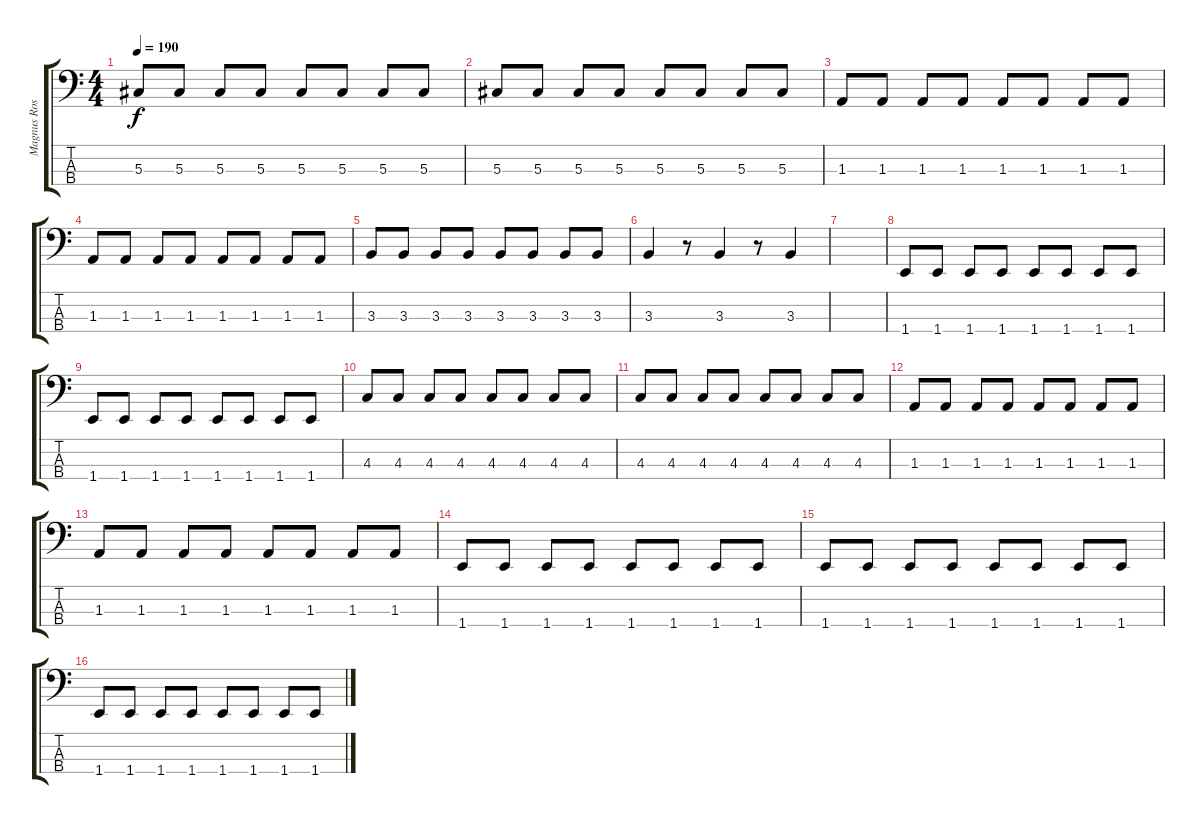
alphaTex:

\track ("Magnus Rosén Bass" "Magnus Ros") {instrument electricbassfinger}
\staff {score tabs}
\tuning (Gb2 Db2 Ab1 Eb1) {hide}
\ts (4 4)
\tempo 190
\clef f4
\ks c
5.3.8{dy f} 5.3.8 5.3.8 5.3.8 5.3.8 5.3.8 5.3.8 5.3.8 |
5.3.8 5.3.8 5.3.8 5.3.8 5.3.8 5.3.8 5.3.8 5.3.8 |
1.3.8 1.3.8 1.3.8 1.3.8 1.3.8 1.3.8 1.3.8 1.3.8 |
1.3.8 1.3.8 1.3.8 1.3.8 1.3.8 1.3.8 1.3.8 1.3.8 |
3.3.8 3.3.8 3.3.8 3.3.8 3.3.8 3.3.8 3.3.8 3.3.8 |
3.3.4 r.8 3.3.4 r.8 3.3.4 |
|
1.4.8 1.4.8 1.4.8 1.4.8 1.4.8 1.4.8 1.4.8 1.4.8 |
1.4.8 1.4.8 1.4.8 1.4.8 1.4.8 1.4.8 1.4.8 1.4.8 |
4.3.8 4.3.8 4.3.8 4.3.8 4.3.8 4.3.8 4.3.8 4.3.8 |
4.3.8 4.3.8 4.3.8 4.3.8 4.3.8 4.3.8 4.3.8 4.3.8 |
1.3.8 1.3.8 1.3.8 1.3.8 1.3.8 1.3.8 1.3.8 1.3.8 |
1.3.8 1.3.8 1.3.8 1.3.8 1.3.8 1.3.8 1.3.8 1.3.8 |
1.4.8 1.4.8 1.4.8 1.4.8 1.4.8 1.4.8 1.4.8 1.4.8 |
1.4.8 1.4.8 1.4.8 1.4.8 1.4.8 1.4.8 1.4.8 1.4.8 |
1.4.8 1.4.8 1.4.8 1.4.8 1.4.8 1.4.8 1.4.8 1.4.8
